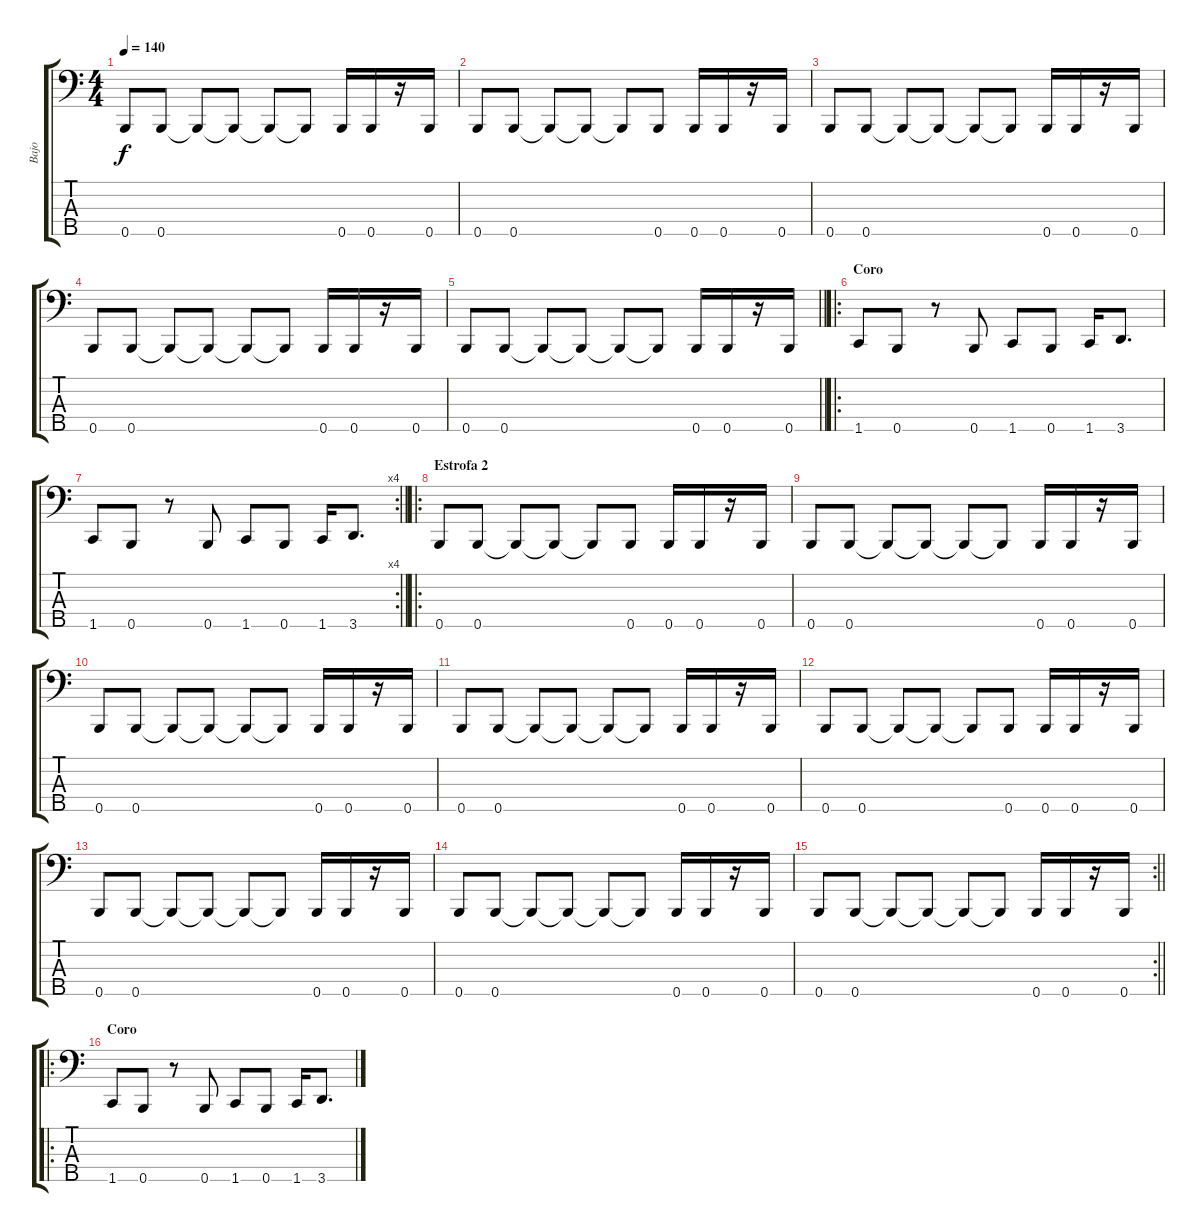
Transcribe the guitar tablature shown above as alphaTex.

\track ("Bajo" "Bajo") {instrument electricbasspick}
\staff {score tabs}
\tuning (G2 D2 A1 E1 B0) {hide}
\ts (4 4)
\tempo 140
\clef f4
\ks c
0.5.8{dy f} 0.5.8 0.5{t}.8 0.5{t}.8 0.5{t}.8 0.5{t}.8 0.5.16 0.5.16 r.16 0.5.16 |
0.5.8 0.5.8 0.5{t}.8 0.5{t}.8 0.5{t}.8 0.5.8 0.5.16 0.5.16 r.16 0.5.16 |
0.5.8 0.5.8 0.5{t}.8 0.5{t}.8 0.5{t}.8 0.5{t}.8 0.5.16 0.5.16 r.16 0.5.16 |
0.5.8 0.5.8 0.5{t}.8 0.5{t}.8 0.5{t}.8 0.5{t}.8 0.5.16 0.5.16 r.16 0.5.16 |
\barLineRight lightlight
0.5.8 0.5.8 0.5{t}.8 0.5{t}.8 0.5{t}.8 0.5{t}.8 0.5.16 0.5.16 r.16 0.5.16 |
\ro
\section ("" "Coro")
1.5.8 0.5.8 r.8 0.5.8 1.5.8 0.5.8 1.5.16 3.5.8{d} |
\rc 4
\barLineRight lightlight
1.5.8 0.5.8 r.8 0.5.8 1.5.8 0.5.8 1.5.16 3.5.8{d} |
\ro
\section ("" "Estrofa 2")
0.5.8 0.5.8 0.5{t}.8 0.5{t}.8 0.5{t}.8 0.5.8 0.5.16 0.5.16 r.16 0.5.16 |
0.5.8 0.5.8 0.5{t}.8 0.5{t}.8 0.5{t}.8 0.5{t}.8 0.5.16 0.5.16 r.16 0.5.16 |
0.5.8 0.5.8 0.5{t}.8 0.5{t}.8 0.5{t}.8 0.5{t}.8 0.5.16 0.5.16 r.16 0.5.16 |
0.5.8 0.5.8 0.5{t}.8 0.5{t}.8 0.5{t}.8 0.5{t}.8 0.5.16 0.5.16 r.16 0.5.16 |
0.5.8 0.5.8 0.5{t}.8 0.5{t}.8 0.5{t}.8 0.5.8 0.5.16 0.5.16 r.16 0.5.16 |
0.5.8 0.5.8 0.5{t}.8 0.5{t}.8 0.5{t}.8 0.5{t}.8 0.5.16 0.5.16 r.16 0.5.16 |
0.5.8 0.5.8 0.5{t}.8 0.5{t}.8 0.5{t}.8 0.5{t}.8 0.5.16 0.5.16 r.16 0.5.16 |
\rc 2
\barLineRight lightlight
0.5.8 0.5.8 0.5{t}.8 0.5{t}.8 0.5{t}.8 0.5{t}.8 0.5.16 0.5.16 r.16 0.5.16 |
\ro
\section ("" "Coro")
1.5.8 0.5.8 r.8 0.5.8 1.5.8 0.5.8 1.5.16 3.5.8{d}
